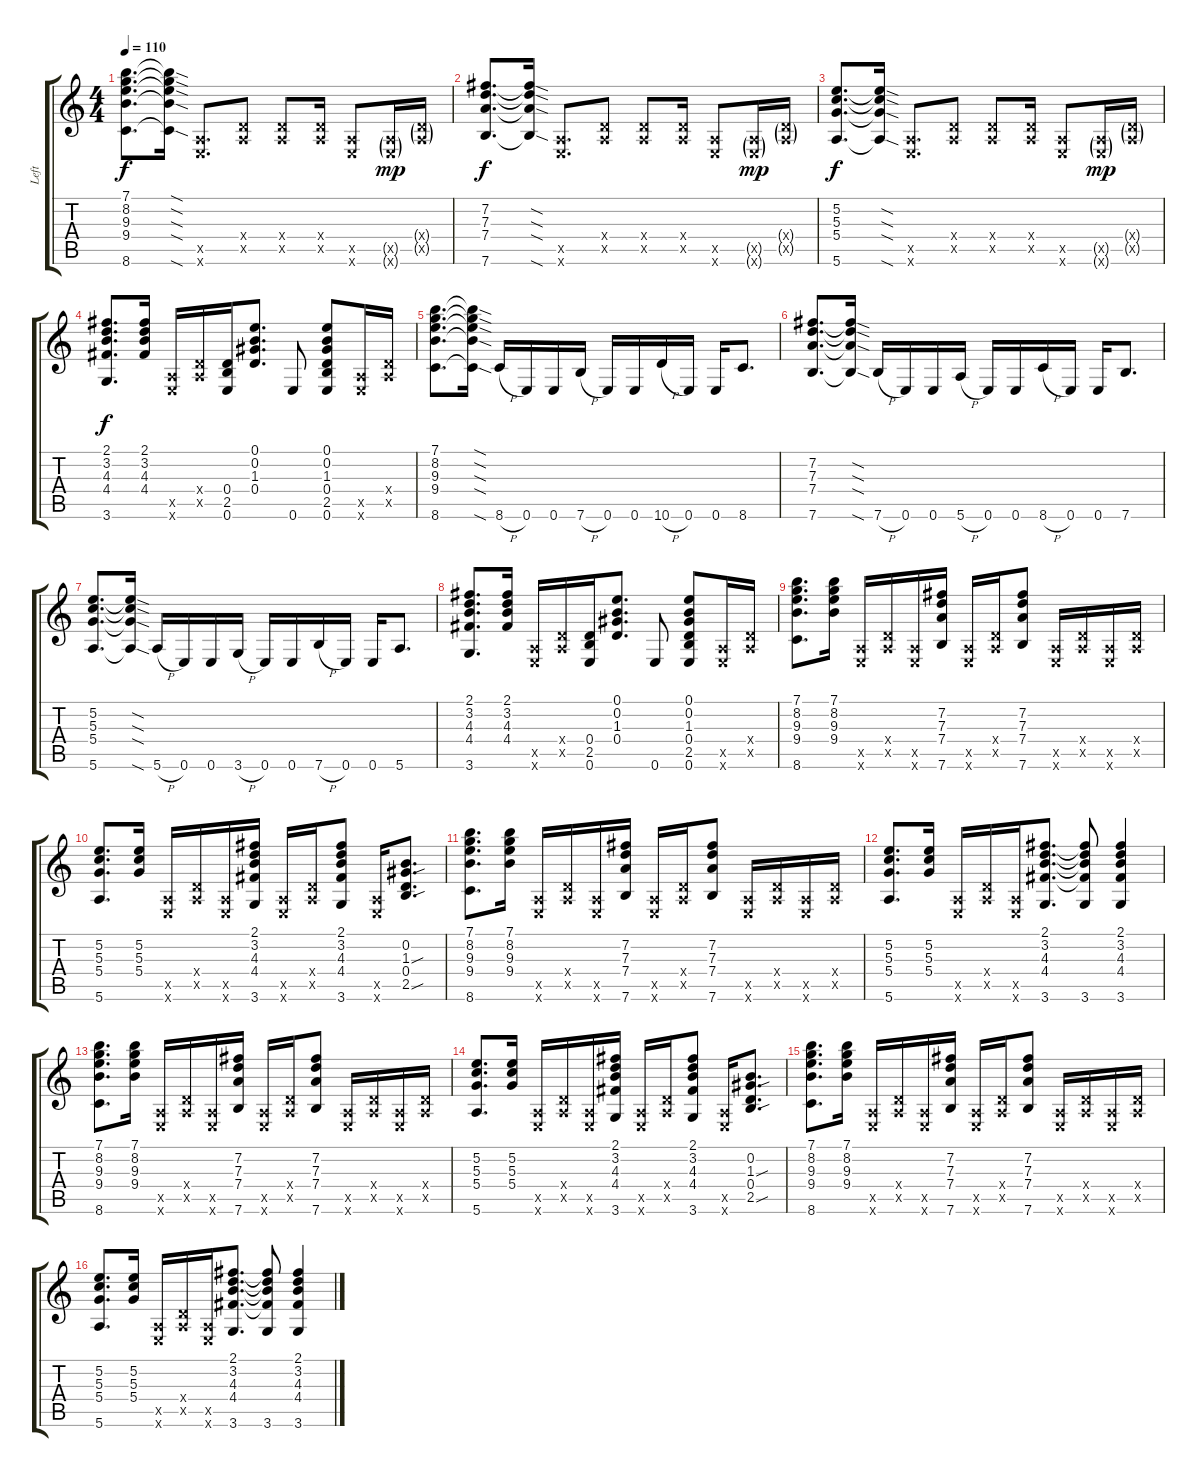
\track ("Left" "Left") {instrument acousticguitarsteel}
\staff {score tabs}
\tuning (E4 B3 G3 D3 A2 E2) {hide}
\ts (4 4)
\tempo 110
\clef g2
\ks c
(7.1 8.2 9.3 9.4 8.6).8{d dy f volume 10} (7.1{sod t} 8.2{sod t} 9.3{sod t} 9.4{sod t} 8.6{sod t}).16 (0.5{x} 0.6{x}).8{d} (0.4{x} 0.5{x}).8 (0.4{x} 0.5{x}).8 (0.4{x} 0.5{x}).16 (0.5{x} 0.6{x}).8 (0.5{g x} 0.6{g x}).16{dy mp} (0.4{g x} 0.5{g x}).16 |
(7.2 7.3 7.4 7.6).8{d dy f} (7.2{sod t} 7.3{sod t} 7.4{sod t} 7.6{sod t}).16 (0.5{x} 0.6{x}).8{d} (0.4{x} 0.5{x}).8 (0.4{x} 0.5{x}).8 (0.4{x} 0.5{x}).16 (0.5{x} 0.6{x}).8 (0.5{g x} 0.6{g x}).16{dy mp} (0.4{g x} 0.5{g x}).16 |
(5.2 5.3 5.4 5.6).8{d dy f} (5.2{sod t} 5.3{sod t} 5.4{sod t} 5.6{sod t}).16 (0.5{x} 0.6{x}).8{d} (0.4{x} 0.5{x}).8 (0.4{x} 0.5{x}).8 (0.4{x} 0.5{x}).16 (0.5{x} 0.6{x}).8 (0.5{g x} 0.6{g x}).16{dy mp} (0.4{g x} 0.5{g x}).16 |
(2.1 3.2 4.3 4.4 3.6).8{d dy f} (2.1 3.2 4.3 4.4).16 (0.5{x} 0.6{x}).16 (0.4{x} 0.5{x}).16 (0.4 2.5 0.6).16 (0.1 0.2 1.3 0.4).8{d} 0.6.8 (0.1 0.2 1.3 0.4 2.5 0.6).8 (0.5{x} 0.6{x}).16 (0.4{x} 0.5{x}).16 |
(7.1 8.2 9.3 9.4 8.6).8{d} (7.1{sod t} 8.2{sod t} 9.3{sod t} 9.4{sod t} 8.6{sod t}).16 8.6{h}.16 0.6.16 0.6.16 7.6{h}.16 0.6.16 0.6.16 10.6{h}.16 0.6.16 0.6.16 8.6.8{d} |
(7.2 7.3 7.4 7.6).8{d} (7.2{sod t} 7.3{sod t} 7.4{sod t} 7.6{sod t}).16 7.6{h}.16 0.6.16 0.6.16 5.6{h}.16 0.6.16 0.6.16 8.6{h}.16 0.6.16 0.6.16 7.6.8{d} |
(5.2 5.3 5.4 5.6).8{d} (5.2{sod t} 5.3{sod t} 5.4{sod t} 5.6{sod t}).16 5.6{h}.16 0.6.16 0.6.16 3.6{h}.16 0.6.16 0.6.16 7.6{h}.16 0.6.16 0.6.16 5.6.8{d} |
(2.1 3.2 4.3 4.4 3.6).8{d} (2.1 3.2 4.3 4.4).16 (0.5{x} 0.6{x}).16 (0.4{x} 0.5{x}).16 (0.4 2.5 0.6).16 (0.1 0.2 1.3 0.4).8{d} 0.6.8 (0.1 0.2 1.3 0.4 2.5 0.6).8 (0.5{x} 0.6{x}).16 (0.4{x} 0.5{x}).16 |
(7.1 8.2 9.3 9.4 8.6).8{d} (7.1 8.2 9.3 9.4).16 (0.5{x} 0.6{x}).16 (0.4{x} 0.5{x}).16 (0.5{x} 0.6{x}).16 (7.2 7.3 7.4 7.6).16 (0.5{x} 0.6{x}).16 (0.4{x} 0.5{x}).16 (7.2 7.3 7.4 7.6).8 (0.5{x} 0.6{x}).16 (0.4{x} 0.5{x}).16 (0.5{x} 0.6{x}).16 (0.4{x} 0.5{x}).16 |
(5.2 5.3 5.4 5.6).8{d} (5.2 5.3 5.4).16 (0.5{x} 0.6{x}).16 (0.4{x} 0.5{x}).16 (0.5{x} 0.6{x}).16 (2.1 3.2 4.3 4.4 3.6).16 (0.5{x} 0.6{x}).16 (0.4{x} 0.5{x}).16 (2.1 3.2 4.3 4.4 3.6).8 (0.5{x} 0.6{x}).16 (0.2 1.3{sou} 0.4 2.5{sou}).8{d} |
(7.1 8.2 9.3 9.4 8.6).8{d} (7.1 8.2 9.3 9.4).16 (0.5{x} 0.6{x}).16 (0.4{x} 0.5{x}).16 (0.5{x} 0.6{x}).16 (7.2 7.3 7.4 7.6).16 (0.5{x} 0.6{x}).16 (0.4{x} 0.5{x}).16 (7.2 7.3 7.4 7.6).8 (0.5{x} 0.6{x}).16 (0.4{x} 0.5{x}).16 (0.5{x} 0.6{x}).16 (0.4{x} 0.5{x}).16 |
(5.2 5.3 5.4 5.6).8{d} (5.2 5.3 5.4).16 (0.5{x} 0.6{x}).16 (0.4{x} 0.5{x}).16 (0.5{x} 0.6{x}).16 (2.1 3.2 4.3 4.4 3.6).8{d} (2.1{t} 3.2{t} 4.3{t} 4.4{t} 3.6).8 (2.1 3.2 4.3 4.4 3.6).4 |
(7.1 8.2 9.3 9.4 8.6).8{d} (7.1 8.2 9.3 9.4).16 (0.5{x} 0.6{x}).16 (0.4{x} 0.5{x}).16 (0.5{x} 0.6{x}).16 (7.2 7.3 7.4 7.6).16 (0.5{x} 0.6{x}).16 (0.4{x} 0.5{x}).16 (7.2 7.3 7.4 7.6).8 (0.5{x} 0.6{x}).16 (0.4{x} 0.5{x}).16 (0.5{x} 0.6{x}).16 (0.4{x} 0.5{x}).16 |
(5.2 5.3 5.4 5.6).8{d} (5.2 5.3 5.4).16 (0.5{x} 0.6{x}).16 (0.4{x} 0.5{x}).16 (0.5{x} 0.6{x}).16 (2.1 3.2 4.3 4.4 3.6).16 (0.5{x} 0.6{x}).16 (0.4{x} 0.5{x}).16 (2.1 3.2 4.3 4.4 3.6).8 (0.5{x} 0.6{x}).16 (0.2 1.3{sou} 0.4 2.5{sou}).8{d} |
(7.1 8.2 9.3 9.4 8.6).8{d} (7.1 8.2 9.3 9.4).16 (0.5{x} 0.6{x}).16 (0.4{x} 0.5{x}).16 (0.5{x} 0.6{x}).16 (7.2 7.3 7.4 7.6).16 (0.5{x} 0.6{x}).16 (0.4{x} 0.5{x}).16 (7.2 7.3 7.4 7.6).8 (0.5{x} 0.6{x}).16 (0.4{x} 0.5{x}).16 (0.5{x} 0.6{x}).16 (0.4{x} 0.5{x}).16 |
(5.2 5.3 5.4 5.6).8{d} (5.2 5.3 5.4).16 (0.5{x} 0.6{x}).16 (0.4{x} 0.5{x}).16 (0.5{x} 0.6{x}).16 (2.1 3.2 4.3 4.4 3.6).8{d} (2.1{t} 3.2{t} 4.3{t} 4.4{t} 3.6).8 (2.1 3.2 4.3 4.4 3.6).4
